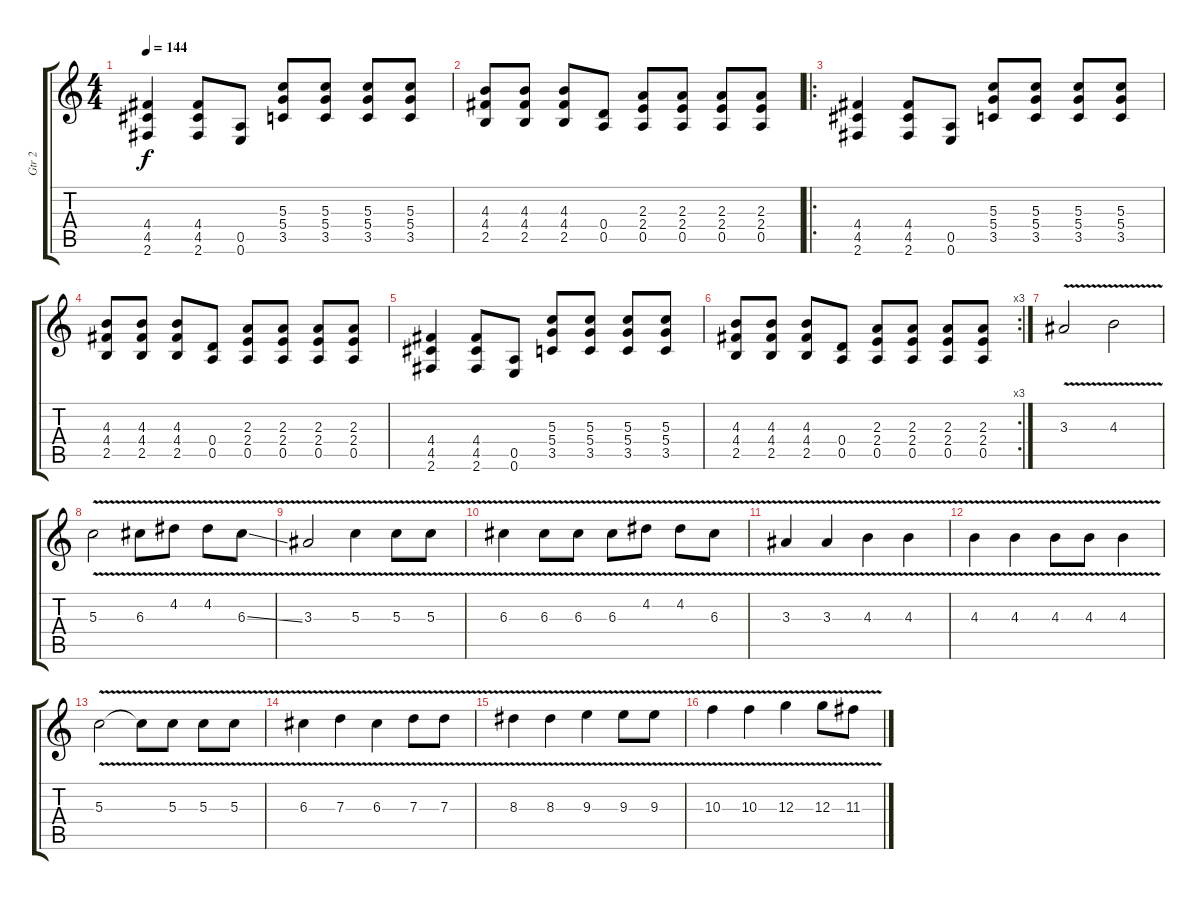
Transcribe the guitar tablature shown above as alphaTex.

\track ("Gtr 2" "Gtr 2") {instrument distortionguitar}
\staff {score tabs}
\tuning (E4 B3 G3 D3 A2 E2) {hide}
\ts (4 4)
\tempo 144
\clef g2
\ks c
(4.4 4.5 2.6).4{dy f} (4.4 4.5 2.6).8 (0.5 0.6).8 (5.3 5.4 3.5).8 (5.3 5.4 3.5).8 (5.3 5.4 3.5).8 (5.3 5.4 3.5).8 |
(4.3 4.4 2.5).8 (4.3 4.4 2.5).8 (4.3 4.4 2.5).8 (0.4 0.5).8 (2.3 2.4 0.5).8 (2.3 2.4 0.5).8 (2.3 2.4 0.5).8 (2.3 2.4 0.5).8 |
\ro
(4.4 4.5 2.6).4 (4.4 4.5 2.6).8 (0.5 0.6).8 (5.3 5.4 3.5).8 (5.3 5.4 3.5).8 (5.3 5.4 3.5).8 (5.3 5.4 3.5).8 |
(4.3 4.4 2.5).8 (4.3 4.4 2.5).8 (4.3 4.4 2.5).8 (0.4 0.5).8 (2.3 2.4 0.5).8 (2.3 2.4 0.5).8 (2.3 2.4 0.5).8 (2.3 2.4 0.5).8 |
(4.4 4.5 2.6).4 (4.4 4.5 2.6).8 (0.5 0.6).8 (5.3 5.4 3.5).8 (5.3 5.4 3.5).8 (5.3 5.4 3.5).8 (5.3 5.4 3.5).8 |
\rc 3
(4.3 4.4 2.5).8 (4.3 4.4 2.5).8 (4.3 4.4 2.5).8 (0.4 0.5).8 (2.3 2.4 0.5).8 (2.3 2.4 0.5).8 (2.3 2.4 0.5).8 (2.3 2.4 0.5).8 |
3.3{v}.2 4.3{v}.2 |
5.3{v}.2 6.3{v}.8 4.2{v}.8 4.2{v}.8 6.3{v ss}.8 |
3.3{v}.2 5.3{v}.4 5.3{v}.8 5.3{v}.8 |
6.3{v}.4 6.3{v}.8 6.3{v}.8 6.3{v}.8 4.2{v}.8 4.2{v}.8 6.3{v}.8 |
3.3{v}.4 3.3{v}.4 4.3{v}.4 4.3{v}.4 |
4.3{v}.4 4.3{v}.4 4.3{v}.8 4.3{v}.8 4.3{v}.4 |
5.3{v}.2 5.3{t}.8 5.3{v}.8 5.3{v}.8 5.3{v}.8 |
6.3{v}.4 7.3{v}.4 6.3{v}.4 7.3{v}.8 7.3{v}.8 |
8.3{v}.4 8.3{v}.4 9.3{v}.4 9.3{v}.8 9.3{v}.8 |
10.3{v}.4 10.3{v}.4 12.3{v}.4 12.3{v}.8 11.3{v}.8
